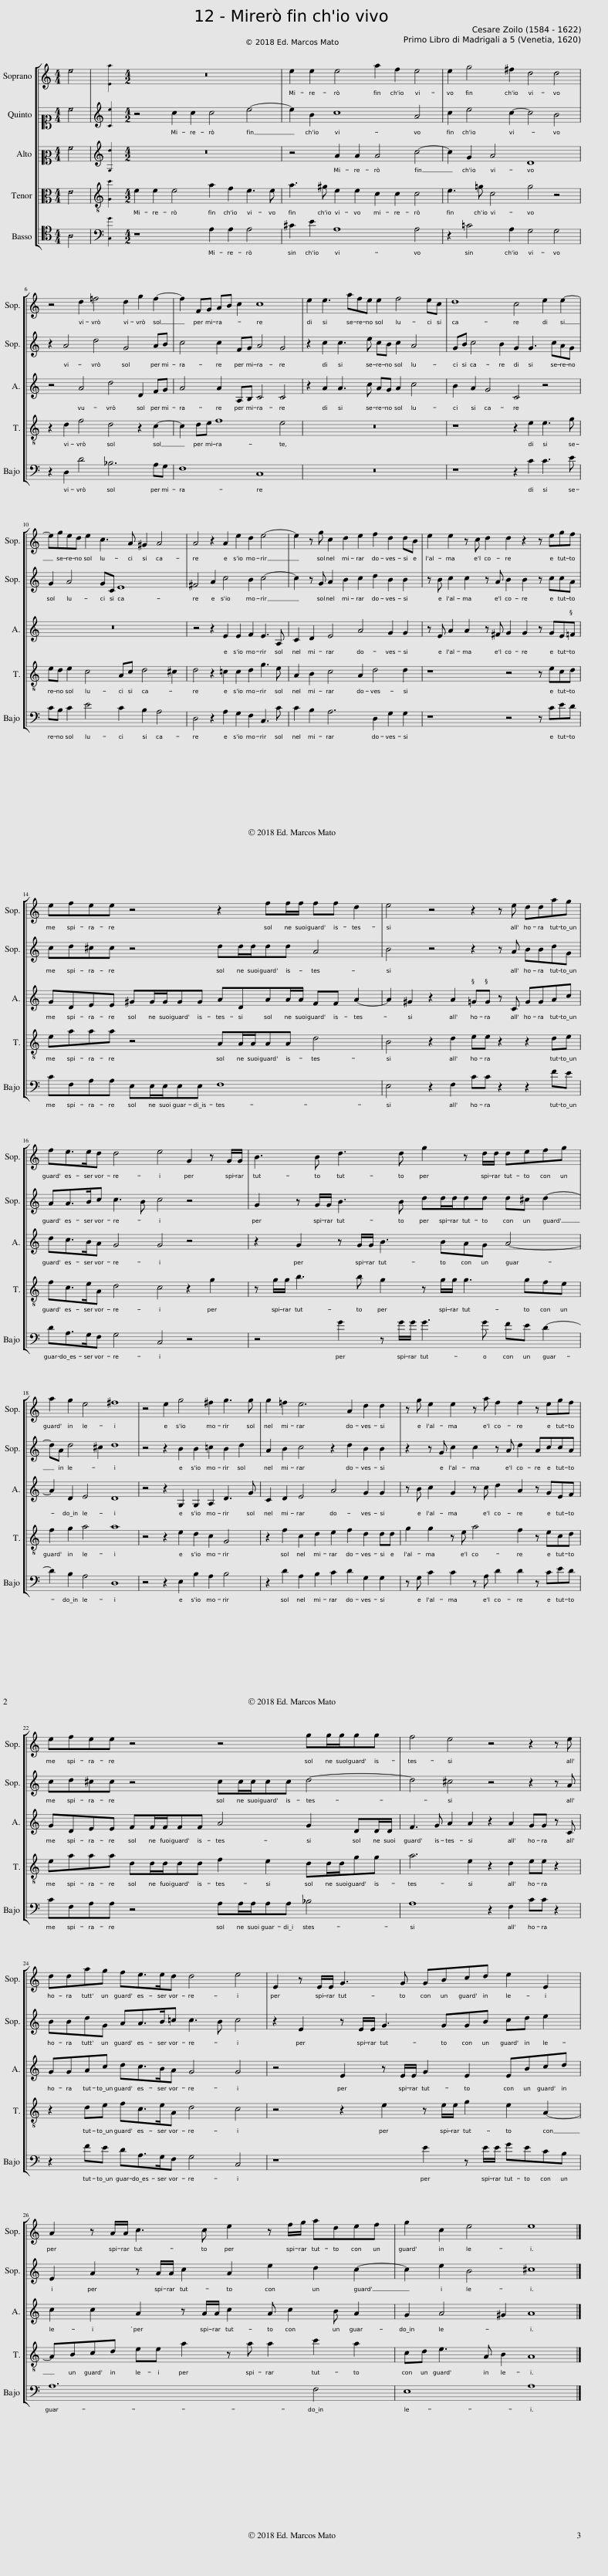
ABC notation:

X:1
%%score [ 1 2 3 4 5 ]
L:1/8
M:4/4
I:linebreak $
K:C
V:1 treble
V:2 alto1
V:3 alto2
V:4 alto transpose=-12
V:5 tenor
V:1
 e4 | [Ea]2 |[M:4/2] z16 | e2 e2 e4 a2 f2 e4 | e2 g4 ^f2 d4 d4 |$ %5
 z4 d2 =f4 d2 g2 f2- | f2 FG AB c2 c8 | e2 e3 afe e2 f4 ec | d8 c4 e2 e2- |$ eged e2 c3 A ^G2 A4 | %10
 A4 z2 A2 e2 d2 e4- | e2 z g c2 d2 e2 f2 d2 dB | e2 e2 z c d2 d2 z2 z egf |$ efee z4 z2 ff/f/ ff d2 | e4 z4 z2 z e ddag |$ %15
 fe>ed d4 e4 G2 z G/G/ | B3 B d3 d g2 z d/d/ defg |$ a2 g2 e4 ^f8 | z4 e2 g4 ^f2 g3 g | g2 =f2 e6 A2 d2 d2 | %20
 z g e2 e2 z a f2 f2 z egf |$ efee z4 z4 gg/g/gg | f4 e4 z4 z2 z e |$ ddag fe>ed d4 e4 | E2 z E/E/ G3 G GBcd e2 E2 |$ %25
 A2 z A/A/ c3 c e2 z f/g/ adef | g2 c2 e4 e8 |] %27
V:2
 c4 | [Ce]2 |[M:4/2] z4 c2 c2 c4 e4- | e2 B2 c8 A4 | c2 e4 c2- c4 B4 |$ %5
 z2 A4 d4 G4 AB | c4 c2 FG A4 G4 | z2 c2 c3 e cB c2 A4 | GB c4 B2 G2 G3 cAG |$ G2 A4 GC E8 | %10
 ^F4 A2 c4 B2 c4- | c2 z G A2 B2 c2 d2 B2 B2 | z B c2 c2 z A B2 B2 z ccA |$ cd^cc z4 dd/d/dd A4 | B4 z4 z2 z A BBdG |$ %15
 AA>Bc c3 B c4 z4 | G2 z G/G/ B3 B dd/d/dd d^c d2- |$ dA d4 ^c2 d8 | z4 z2 B2 B2 =c2 B2 d2 | A2 B2 c4 z2 d2 B2 B2 | %20
 z2 z G c2 c2 z A d2 AccA |$ cd^cc z4 cc/c/cc d4- | d4 ^c4 z4 z2 z A |$ BBdG AA>B=c c3 B c4 | z2 E2 z E/E/ G3 GGB cd e2 |$ %25
 E2 A2 z A/A/ c2 A2 e2 d2 c2- | c2 e2 B4 ^c8 |] %27
V:3
 A4 | [G,d]2 |[M:4/2] z16 | z4 A2 A2 A4 c4- | c2 G2 A4 D8 |$ %5
 z4 A4 d4 D2 FG | A4 A2 A,B, C4 C4 | z2 A2 A3 c AG A2 c4 | B2 A2 G4 C4 z4 |$ z16 | %10
 z4 z2 E2 E2 F2 E3 A, | C2 D2 E4 A4 G2 G2 | z E A2 A2 z ^F G2 G2 z GE=F |$ GDEE ^GG/G/GG ADAA/A/ FF A2- | A2 ^G2 z2 A2 =GG z C GGAc |$ %15
 dc>BA G4 G4 z4 | z2 G2 z G/G/ B3 BAG A4- |$ A2 D2 E4 D8 | z4 z2 G,2 G,2 A,2 D3 G | C2 D2 E4 A4 G2 G2 | %20
 z B c2 G2 z c d2 A2 z GEF |$ GDEE FF/F/FF A4 G2 DD/D/ | F3 G A2 A2 z2 A2 GG z C |$ GGAc dc>BA G4 G4 | z4 E2 z E/E/ G2 E2 EBcd |$ %25
 c2 c2 A2 z A/A/ c2 A c2 B A2 | G2 A4 ^G2 A8 |] %27
V:4
 E4 | [G,c]2 |[M:4/2] E2 E2 E4 A2 F2 E3 E | A3 ^G E2 E2 C2 C2 C4 | E3 =G C4 G4 z4 |$ %5
 z2 D2 F4 D4 z2 C2- | C2 DE F8 E4 | z16 | z8 z2 E2 E3 G |$ ED E2 C4 A,C D4 ^C2 | %10
 D4 z2 =C2 C2 D2 G3 E | A,2 B,2 C4 A,2 D4 D2 | z8 z4 z ECD |$ EAAA z4 A,A,/A,/A,A, D4 | B,4 z2 D2 EE z2 z2 DE |$ %15
 FC>EA, D4 C4 z2 G2 | z G/G/ B3 B G2 z G/G/ G3 GFE |$ F2 G2 A4 A8 | z4 z2 E2 D2 C2 G,4 | z2 F2 C2 D2 E2 F2 D2 DD | %20
 G2 G2 z E A4 F2 z ECD |$ EAAA DD/D/DD F2 E2 DD/D/GG | A6 E2 z2 D2 EE z2 |$ z2 DE FC>EA, D4 C4 | z4 z2 E2 z E/E/ G2 E2 A,2- |$ %25
 A,B,CD EE A2 z A A2 c2 A2 | CD E3 A, B,2 A,8 |] %27
V:5
 A,4 | [C,G]2 |[M:4/2] z8 A,2 A,2 A,4 | ^C2 E2 A,8 A,4 | z2 =C4 A,2 G,4 G,4 |$ %5
 z2 D,2 D4 _B,6 A,G, | F,8 C,8 | z16 | z8 z2 C2 C3 E |$ CB, C2 E4 C2 B,2 A,4 | %10
 D,4 z2 A,2 G,2 F,2 C,3 C | C2 B,2 A,6 D,2 G,2 G,2 | z8 z4 z CED |$ CF,A,A, E,E,/E,/E,E, F,8 | E,4 z2 F,2 CC z2 z2 FE |$ %15
 DA,>G,F, G,4 C,4 z4 | z4 G2 z G/G/ G3 G FE D2- |$ D2 B,2 A,4 D,8 | z4 z2 E,2 B,2 A,2 B,4 | z2 D2 A,2 B,2 C2 D2 G,2 G,2 | %20
 z G, C2 C2 z A, D2 D2 z CED |$ CF,A,A, z4 A,A,/A,/A,A, _B,4 | A,8 z2 F,2 CC z2 |$ z2 FE DA,>G,F, G,4 C,4 | z8 E2 z E/E/ GECB, |$ %25
 A,12 F,4 | E,8 A,8 |] %27
